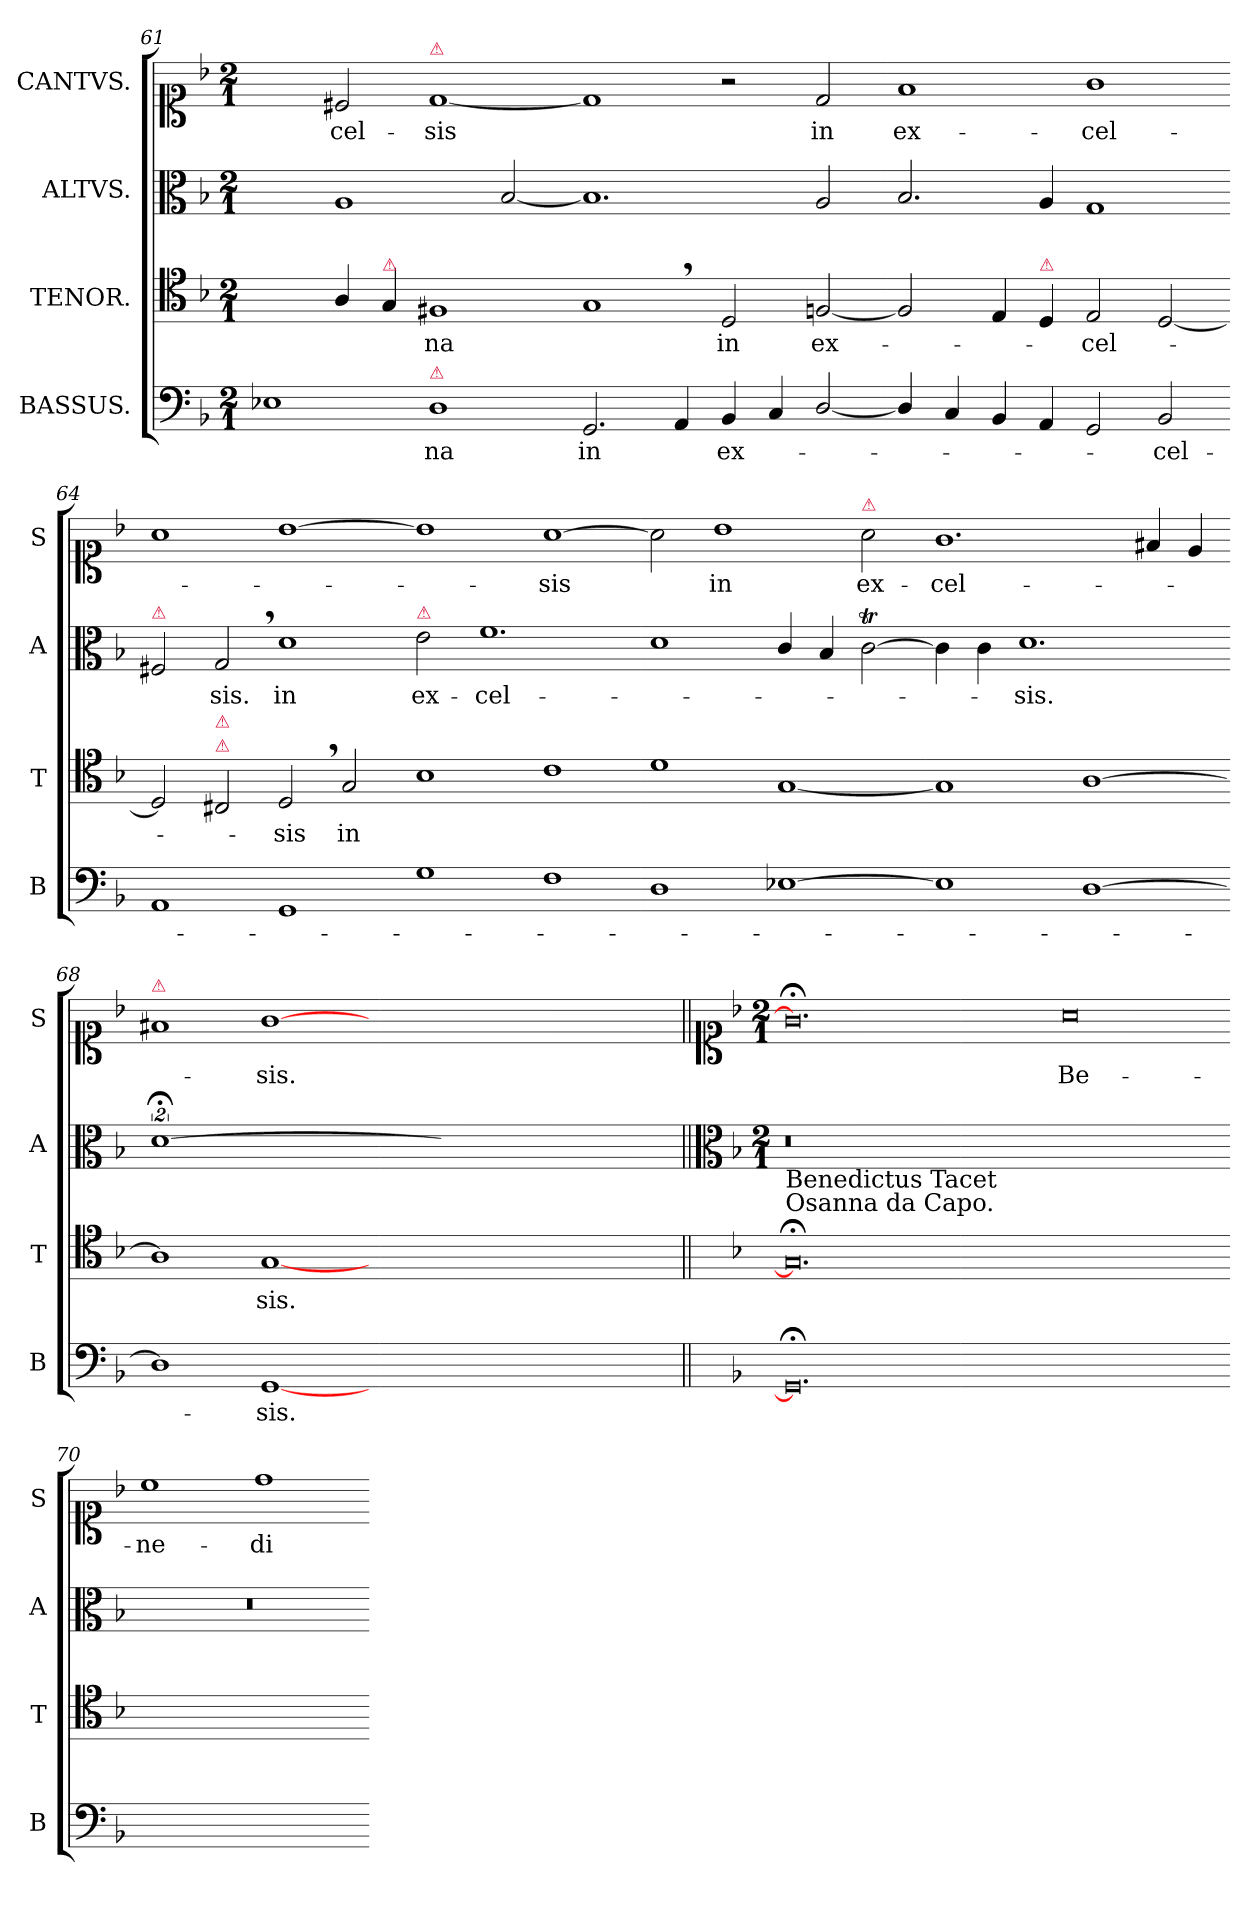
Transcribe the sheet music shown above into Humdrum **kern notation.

**kern	**text	**kern	**text	**kern	**text	**kern	**text
*part4	*part4	*part3	*part3	*part2	*part2	*part1	*part1
*staff4	*staff4	*staff3	*staff3	*staff2	*staff2	*staff1	*staff1
*I"BASSUS.	*	*I"TENOR.	*	*I"ALTVS.	*	*I"CANTVS.	*
*I'B	*	*I'T	*	*I'A	*	*I'S	*
*clefF4	*	*clefC4	*	*clefC3	*	*clefC1	*
*k[b-]	*	*k[b-]	*	*k[b-]	*	*k[b-]	*
*M2/1	*	*M2/1	*	*M2/1	*	*M2/1	*
=61	=61	=61	=61	=61	=61	=61	=61
1E-X\	.	2ryy	.	2ryy	.	2ryy	.
.	.	4A/	.	1A/	.	2c#X/	-cel-
!	!	!LO:TX:a:color=crimson:t=⚠	!	!	!	!	!
.	.	4G/	.	.	.	.	.
!	!	!	!	!	!	!LO:TX:a:color=crimson:t=⚠	!
!LO:TX:a:color=crimson:t=⚠	!	!	!	!	!	!	!
!	!	!	!LO:LY:i	!	!	!	!
1D\	-na	1F#X/	na	.	.	[1d/	-sis
.	.	.	.	[2B-/	.	.	.
=62-	=62-	=62-	=62-	=62-	=62-	=62-	=62-
2.GG/	in	1G,/	.	1.B-/]	.	1d/]	.
4AA/	.	.	.	.	.	.	.
4BB-/	ex-	2D/	in	.	.	2r	.
4C/	.	.	.	.	.	.	.
[2D/	.	[2Fn/	ex-	2A/	.	2d/	in
=63-	=63-	=63-	=63-	=63-	=63-	=63-	=63-
4D/]	.	2F/]	.	2.B-/	.	1f/	ex-
4C/	.	.	.	.	.	.	.
4BB-/	.	4E/	.	.	.	.	.
!	!	!LO:TX:a:color=crimson:t=⚠	!	!	!	!	!
4AA/	.	4D/	.	4A/	.	.	.
2GG/	.	2E/	-cel-	1G/	.	1g\	-cel-
2BB-/	-cel-	[2D/	.	.	.	.	.
=64-	=64-	=64-	=64-	=64-	=64-	=64-	=64-
!	!	!	!	!LO:TX:a:color=crimson:t=⚠	!	!	!
1AA/	.	2D/]	.	2F#X/	.	1a\	.
!	!	!LO:TX:a:color=crimson:t=⚠	!	!	!	!	!
!	!	!LO:TX:a:color=crimson:t=⚠	!	!	!	!	!
.	.	2C#X/	.	2G,/	-sis.	.	.
1GG/	.	2D,/	-sis	1d\	in	[1b-\	.
.	.	2G/	in	.	.	.	.
=65-	=65-	=65-	=65-	=65-	=65-	=65-	=65-
!	!	!	!	!LO:TX:a:color=crimson:t=⚠	!	!	!
1G\	.	1B-\	.	2e\	ex-	1b-\]	.
.	.	.	.	1.f\	-cel-	.	.
1F\	.	1c\	.	.	.	[1a\	-sis
=66-	=66-	=66-	=66-	=66-	=66-	=66-	=66-
1D\	.	1d\	.	1d\	.	2a\]	.
.	.	.	.	.	.	1b-\	in
[1E-X\	.	[1G/	.	4c/	.	.	.
.	.	.	.	4B-/	.	.	.
!	!	!	!	!	!	!LO:TX:a:color=crimson:t=⚠	!
.	.	.	.	[2cT\	.	2a\	ex-
=67-	=67-	=67-	=67-	=67-	=67-	=67-	=67-
1E-\]	.	1G/]	.	4c\]	.	1.g\	-cel-
.	.	.	.	4c\	.	.	.
.	.	.	.	[y1.d\	-sis.	.	.
[1D\	.	[1A\	.	.	.	.	.
.	.	.	.	.	.	4f#X/	.
.	.	.	.	.	.	4e/	.
=68-	=68-	=68-	=68-	=68-	=68-	=68-	=68-
!	!	!	!	!	!	!LO:TX:a:color=crimson:t=⚠	!
1D\]	.	1A\]	.	2%5d;<\_	.	1f#X/	.
[1GG/	-sis.	[1G/	-sis.	.	.	[1g\	-sis.
0.ryy	.	0.ryy	.	.	.	0.ryy	.
.	.	.	.	0d\yy_	.	.	.
.	.	.	.	2d\yy]	.	.	.
=69||	=69||	=69||	=69||	=69||	=69||	=69||	=69||
*	*	*	*	*clefC3	*	*clefC1	*
*	*	*	*	*k[b-]	*	*k[b-]	*
*	*	*	*	*M2/1	*	*M2/1	*
!	!	!LO:TX:a:t=Benedictus Tacet\nOsanna da Capo.	!	!	!	!	!
0.GG;</]	.	0.G;</]	.	0r	.	0.g;<\]	.
.	.	.	.	0.ryy	.	.	.
0ryy	.	0ryy	.	.	.	0a\	Be-
=70-	=70-	=70-	=70-	=70-	=70-	=70-	=70-
0ryy	.	0ryy	.	0r	.	1cc\	-ne-
.	.	.	.	.	.	1dd\	-di-
=-	=-	=-	=-	=-	=-	=-	=-
*-	*-	*-	*-	*-	*-	*-	*-
